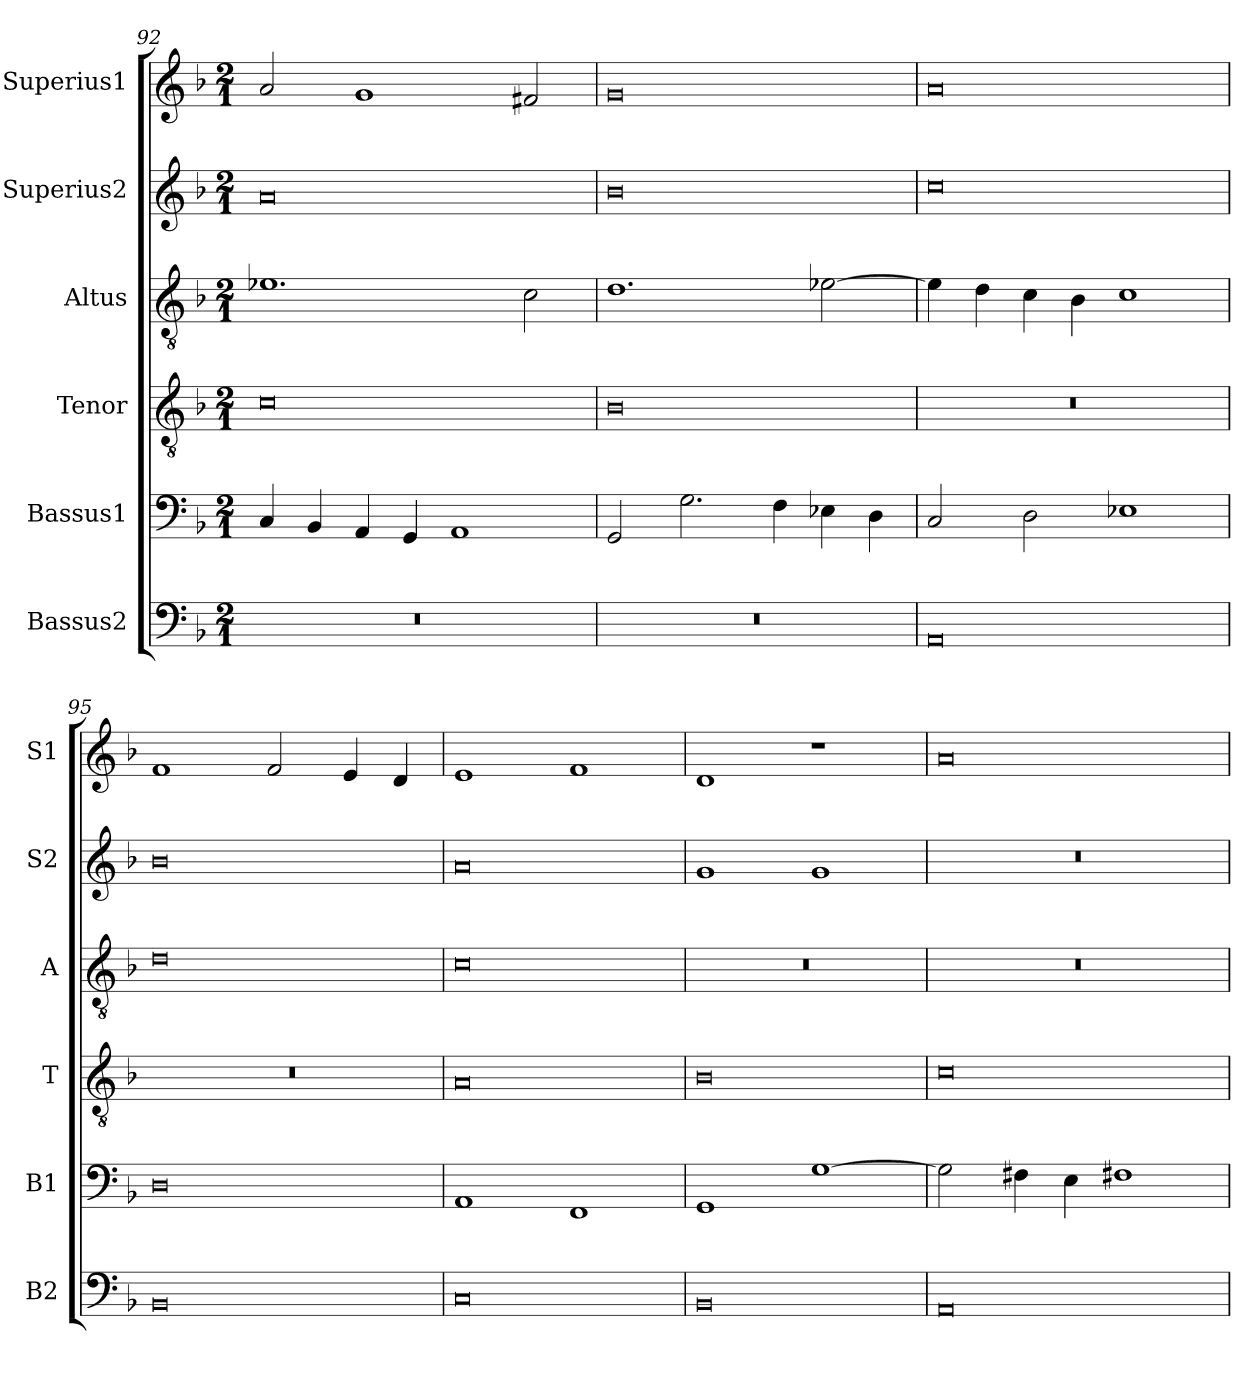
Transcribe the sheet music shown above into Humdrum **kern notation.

**kern	**kern	**kern	**kern	**kern	**kern
*part6	*part5	*part4	*part3	*part2	*part1
*staff6	*staff5	*staff4	*staff3	*staff2	*staff1
*I"Bassus2	*I"Bassus1	*I"Tenor	*I"Altus	*I"Superius2	*I"Superius1
*I'B2	*I'B1	*I'T	*I'A	*I'S2	*I'S1
*clefF4	*clefF4	*clefGv2	*clefGv2	*clefG2	*clefG2
*k[b-]	*k[b-]	*k[b-]	*k[b-]	*k[b-]	*k[b-]
*M2/1	*M2/1	*M2/1	*M2/1	*M2/1	*M2/1
=92	=92	=92	=92	=92	=92
0r	4C/	0c	1.e-X	0a	2a/
.	4BB-/	.	.	.	.
.	4AA/	.	.	.	1g
.	4GG/	.	.	.	.
.	1AA	.	.	.	.
.	.	.	2c\	.	2f#X/
=93	=93	=93	=93	=93	=93
0r	2GG/	0B-	1.d	0b-	0g
.	2.G\	.	.	.	.
.	4F\	.	.	.	.
.	4E-X\	.	[2e-X\	.	.
.	4D\	.	.	.	.
=94	=94	=94	=94	=94	=94
0AA	2C/	0r	4e-\]	0cc	0a
.	.	.	4d\	.	.
.	2D\	.	4c\	.	.
.	.	.	4B-\	.	.
.	1E-X	.	1c	.	.
=95	=95	=95	=95	=95	=95
0BB-	0D	0r	0d	0b-	1f
.	.	.	.	.	2f/
.	.	.	.	.	4e/
.	.	.	.	.	4d/
=96	=96	=96	=96	=96	=96
0C	1AA	0A	0c	0a	1e
.	1FF	.	.	.	1f
=97	=97	=97	=97	=97	=97
0BB-	1GG	0B-	0r	1g	1d
.	[1G	.	.	1g	1r
=98	=98	=98	=98	=98	=98
0AA	2G\]	0c	0r	0r	0a
.	4F#X\	.	.	.	.
.	4E\	.	.	.	.
.	1F#X	.	.	.	.
=	=	=	=	=	=
*-	*-	*-	*-	*-	*-
